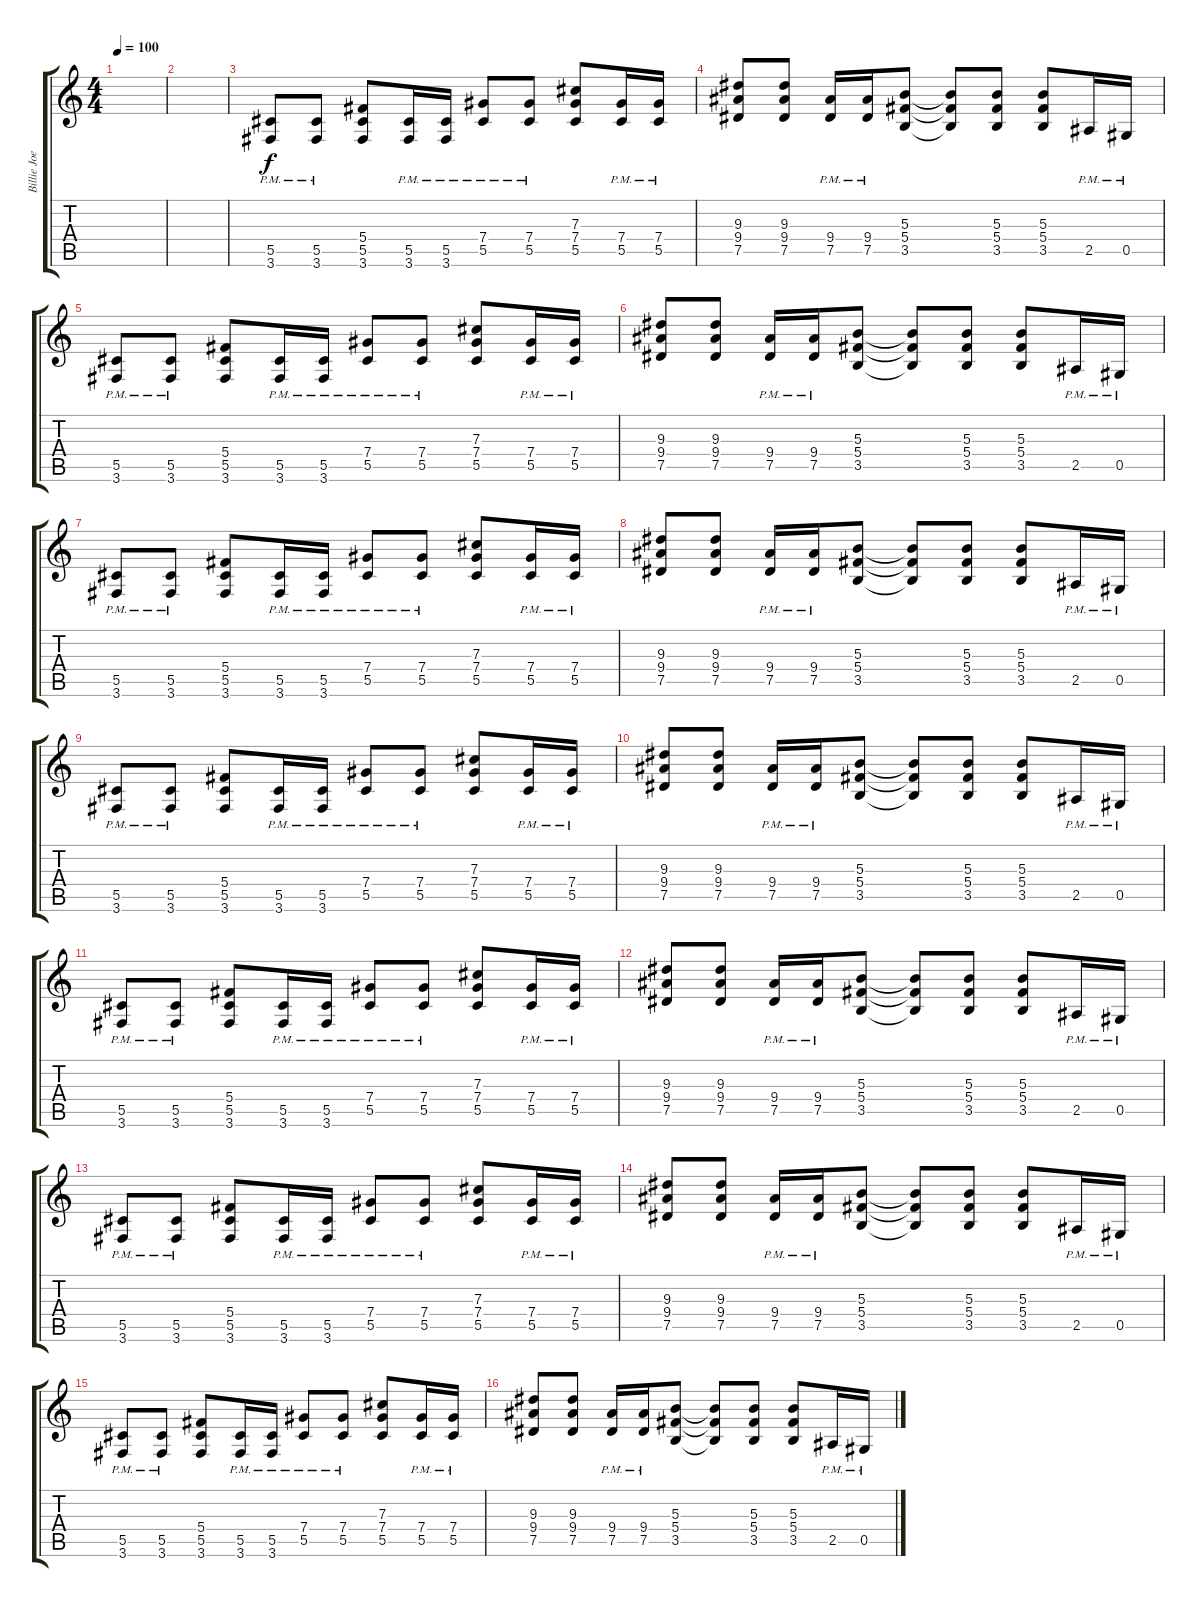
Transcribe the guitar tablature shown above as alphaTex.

\track ("Billie Joe - Guitar 2" "Billie Joe") {instrument overdrivenguitar}
\staff {score tabs}
\tuning (Eb4 Bb3 Gb3 Db3 Ab2 Eb2) {hide}
\ts (4 4)
\tempo 100
\clef g2
\ks c
|
|
(5.5{pm} 3.6{pm}).8 (5.5{pm} 3.6{pm}).8 (5.4 5.5 3.6).8 (5.5{pm} 3.6{pm}).16 (5.5{pm} 3.6{pm}).16 (7.4{pm} 5.5{pm}).8 (7.4{pm} 5.5{pm}).8 (7.3 7.4 5.5).8 (7.4{pm} 5.5{pm}).16 (7.4{pm} 5.5{pm}).16 |
(9.3 9.4 7.5).8 (9.3 9.4 7.5).8 (9.4{pm} 7.5{pm}).16 (9.4{pm} 7.5{pm}).16 (5.3 5.4 3.5).8 (5.3{t} 5.4{t} 3.5{t}).8 (5.3 5.4 3.5).8 (5.3 5.4 3.5).8 2.5{pm}.16 0.5{pm}.16 |
(5.5{pm} 3.6{pm}).8 (5.5{pm} 3.6{pm}).8 (5.4 5.5 3.6).8 (5.5{pm} 3.6{pm}).16 (5.5{pm} 3.6{pm}).16 (7.4{pm} 5.5{pm}).8 (7.4{pm} 5.5{pm}).8 (7.3 7.4 5.5).8 (7.4{pm} 5.5{pm}).16 (7.4{pm} 5.5{pm}).16 |
(9.3 9.4 7.5).8 (9.3 9.4 7.5).8 (9.4{pm} 7.5{pm}).16 (9.4{pm} 7.5{pm}).16 (5.3 5.4 3.5).8 (5.3{t} 5.4{t} 3.5{t}).8 (5.3 5.4 3.5).8 (5.3 5.4 3.5).8 2.5{pm}.16 0.5{pm}.16 |
(5.5{pm} 3.6{pm}).8 (5.5{pm} 3.6{pm}).8 (5.4 5.5 3.6).8 (5.5{pm} 3.6{pm}).16 (5.5{pm} 3.6{pm}).16 (7.4{pm} 5.5{pm}).8 (7.4{pm} 5.5{pm}).8 (7.3 7.4 5.5).8 (7.4{pm} 5.5{pm}).16 (7.4{pm} 5.5{pm}).16 |
(9.3 9.4 7.5).8 (9.3 9.4 7.5).8 (9.4{pm} 7.5{pm}).16 (9.4{pm} 7.5{pm}).16 (5.3 5.4 3.5).8 (5.3{t} 5.4{t} 3.5{t}).8 (5.3 5.4 3.5).8 (5.3 5.4 3.5).8 2.5{pm}.16 0.5{pm}.16 |
(5.5{pm} 3.6{pm}).8 (5.5{pm} 3.6{pm}).8 (5.4 5.5 3.6).8 (5.5{pm} 3.6{pm}).16 (5.5{pm} 3.6{pm}).16 (7.4{pm} 5.5{pm}).8 (7.4{pm} 5.5{pm}).8 (7.3 7.4 5.5).8 (7.4{pm} 5.5{pm}).16 (7.4{pm} 5.5{pm}).16 |
(9.3 9.4 7.5).8 (9.3 9.4 7.5).8 (9.4{pm} 7.5{pm}).16 (9.4{pm} 7.5{pm}).16 (5.3 5.4 3.5).8 (5.3{t} 5.4{t} 3.5{t}).8 (5.3 5.4 3.5).8 (5.3 5.4 3.5).8 2.5{pm}.16 0.5{pm}.16 |
(5.5{pm} 3.6{pm}).8 (5.5{pm} 3.6{pm}).8 (5.4 5.5 3.6).8 (5.5{pm} 3.6{pm}).16 (5.5{pm} 3.6{pm}).16 (7.4{pm} 5.5{pm}).8 (7.4{pm} 5.5{pm}).8 (7.3 7.4 5.5).8 (7.4{pm} 5.5{pm}).16 (7.4{pm} 5.5{pm}).16 |
(9.3 9.4 7.5).8 (9.3 9.4 7.5).8 (9.4{pm} 7.5{pm}).16 (9.4{pm} 7.5{pm}).16 (5.3 5.4 3.5).8 (5.3{t} 5.4{t} 3.5{t}).8 (5.3 5.4 3.5).8 (5.3 5.4 3.5).8 2.5{pm}.16 0.5{pm}.16 |
(5.5{pm} 3.6{pm}).8 (5.5{pm} 3.6{pm}).8 (5.4 5.5 3.6).8 (5.5{pm} 3.6{pm}).16 (5.5{pm} 3.6{pm}).16 (7.4{pm} 5.5{pm}).8 (7.4{pm} 5.5{pm}).8 (7.3 7.4 5.5).8 (7.4{pm} 5.5{pm}).16 (7.4{pm} 5.5{pm}).16 |
(9.3 9.4 7.5).8 (9.3 9.4 7.5).8 (9.4{pm} 7.5{pm}).16 (9.4{pm} 7.5{pm}).16 (5.3 5.4 3.5).8 (5.3{t} 5.4{t} 3.5{t}).8 (5.3 5.4 3.5).8 (5.3 5.4 3.5).8 2.5{pm}.16 0.5{pm}.16 |
(5.5{pm} 3.6{pm}).8 (5.5{pm} 3.6{pm}).8 (5.4 5.5 3.6).8 (5.5{pm} 3.6{pm}).16 (5.5{pm} 3.6{pm}).16 (7.4{pm} 5.5{pm}).8 (7.4{pm} 5.5{pm}).8 (7.3 7.4 5.5).8 (7.4{pm} 5.5{pm}).16 (7.4{pm} 5.5{pm}).16 |
(9.3 9.4 7.5).8 (9.3 9.4 7.5).8 (9.4{pm} 7.5{pm}).16 (9.4{pm} 7.5{pm}).16 (5.3 5.4 3.5).8 (5.3{t} 5.4{t} 3.5{t}).8 (5.3 5.4 3.5).8 (5.3 5.4 3.5).8 2.5{pm}.16 0.5{pm}.16
